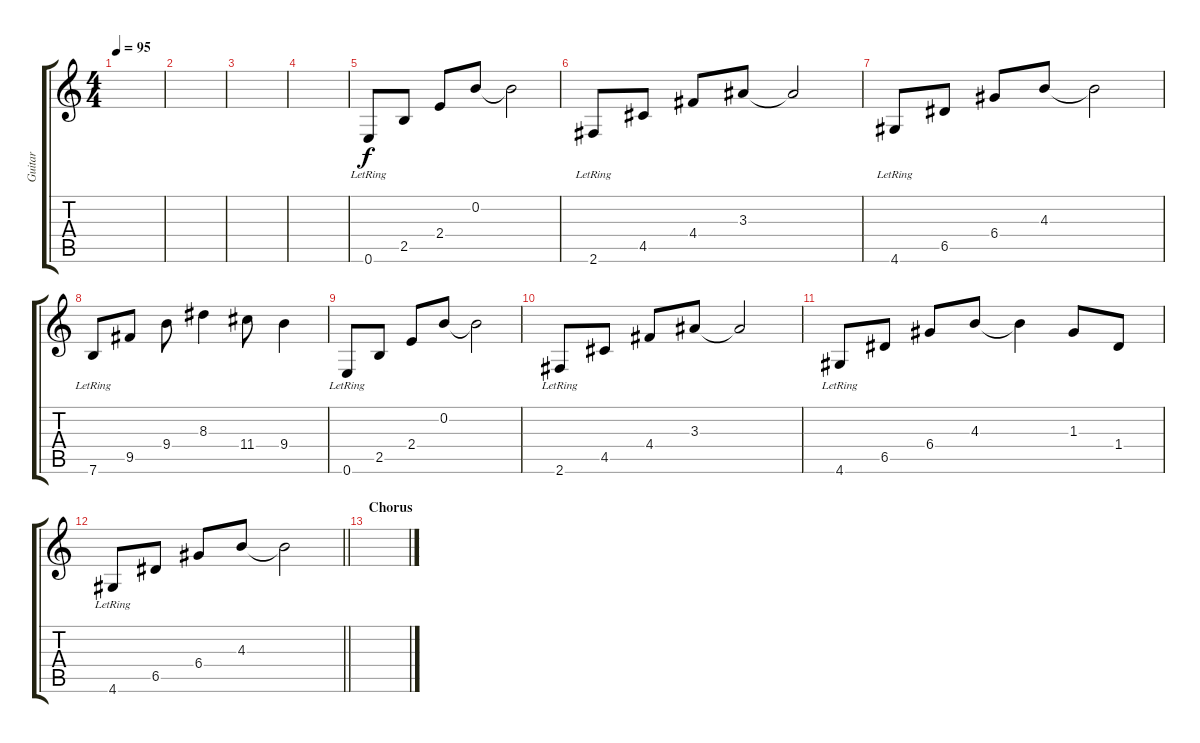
\track ("Guitar" "Guitar") {instrument electricguitarclean}
\staff {score tabs}
\tuning (E4 B3 G3 D3 A2 E2) {hide}
\ts (4 4)
\tempo 95
\clef g2
\ks c
|
|
|
|
0.6{lr}.8 2.5.8 2.4.8 0.2.8 0.2{t}.2 |
2.6{lr}.8 4.5.8 4.4.8 3.3.8 3.3{t}.2 |
4.6{lr}.8 6.5.8 6.4.8 4.3.8 4.3{t}.2 |
7.6{lr}.8 9.5.8 9.4.8 8.3.4 11.4.8 9.4.4 |
0.6{lr}.8 2.5.8 2.4.8 0.2.8 0.2{t}.2 |
2.6{lr}.8 4.5.8 4.4.8 3.3.8 3.3{t}.2 |
4.6{lr}.8 6.5.8 6.4.8 4.3.8 4.3{t}.4 1.3.8 1.4.8 |
\barLineRight lightlight
4.6{lr}.8 6.5.8 6.4.8 4.3.8 4.3{t}.2 |
\section ("" "Chorus ")
